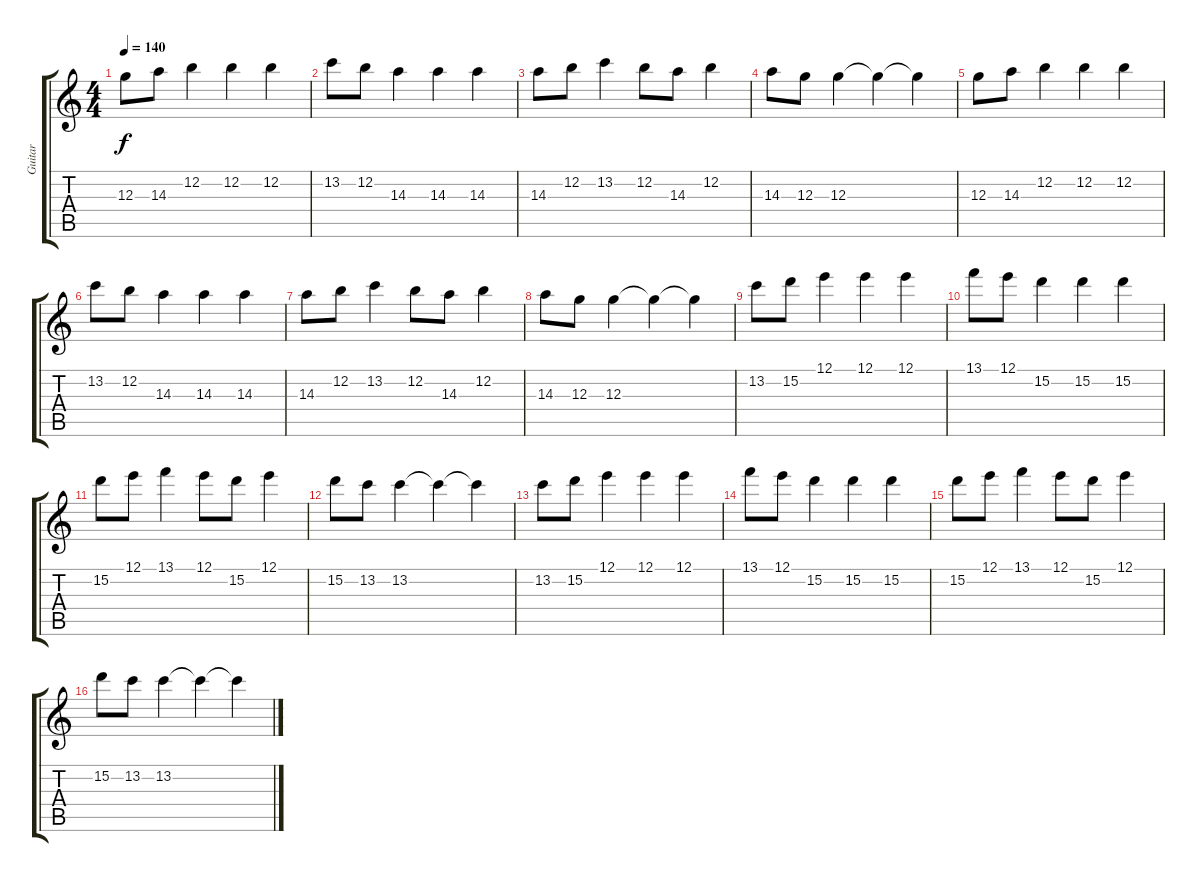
\track ("Guitar" "Guitar") {instrument distortionguitar}
\staff {score tabs}
\tuning (E4 B3 G3 D3 A2 E2) {hide}
\ts (4 4)
\tempo 140
\clef g2
\ks c
12.3.8{dy f} 14.3.8 12.2.4 12.2.4 12.2.4 |
13.2.8 12.2.8 14.3.4 14.3.4 14.3.4 |
14.3.8 12.2.8 13.2.4 12.2.8 14.3.8 12.2.4 |
14.3.8 12.3.8 12.3.4 12.3{t}.4 12.3{t}.4 |
12.3.8 14.3.8 12.2.4 12.2.4 12.2.4 |
13.2.8 12.2.8 14.3.4 14.3.4 14.3.4 |
14.3.8 12.2.8 13.2.4 12.2.8 14.3.8 12.2.4 |
14.3.8 12.3.8 12.3.4 12.3{t}.4 12.3{t}.4 |
13.2.8 15.2.8 12.1.4 12.1.4 12.1.4 |
13.1.8 12.1.8 15.2.4 15.2.4 15.2.4 |
15.2.8 12.1.8 13.1.4 12.1.8 15.2.8 12.1.4 |
15.2.8 13.2.8 13.2.4 13.2{t}.4 13.2{t}.4 |
13.2.8 15.2.8 12.1.4 12.1.4 12.1.4 |
13.1.8 12.1.8 15.2.4 15.2.4 15.2.4 |
15.2.8 12.1.8 13.1.4 12.1.8 15.2.8 12.1.4 |
15.2.8 13.2.8 13.2.4 13.2{t}.4 13.2{t}.4
